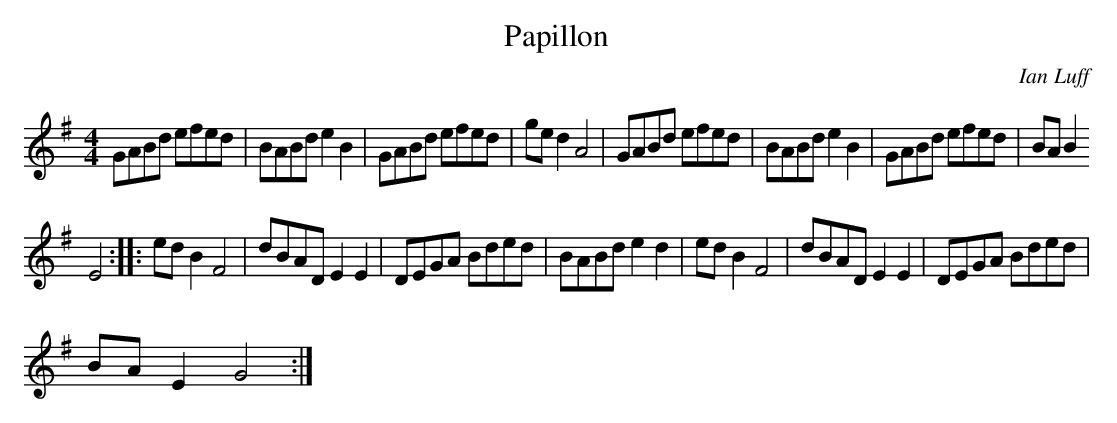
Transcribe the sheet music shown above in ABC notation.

X:1
T:Papillon
M:4/4
L:1/8
C:Ian Luff
K:G
GABd efed|BABd e2B2|GABd efed|ged2 A4|GABd efed|BABd e2B2|GABd efed|BAB2
 E4:|:edB2 F4|dBAD E2E2|DEGA Bded|BABd e2d2|edB2 F4|dBAD E2E2|DEGA Bded|
BAE2 G4:|
